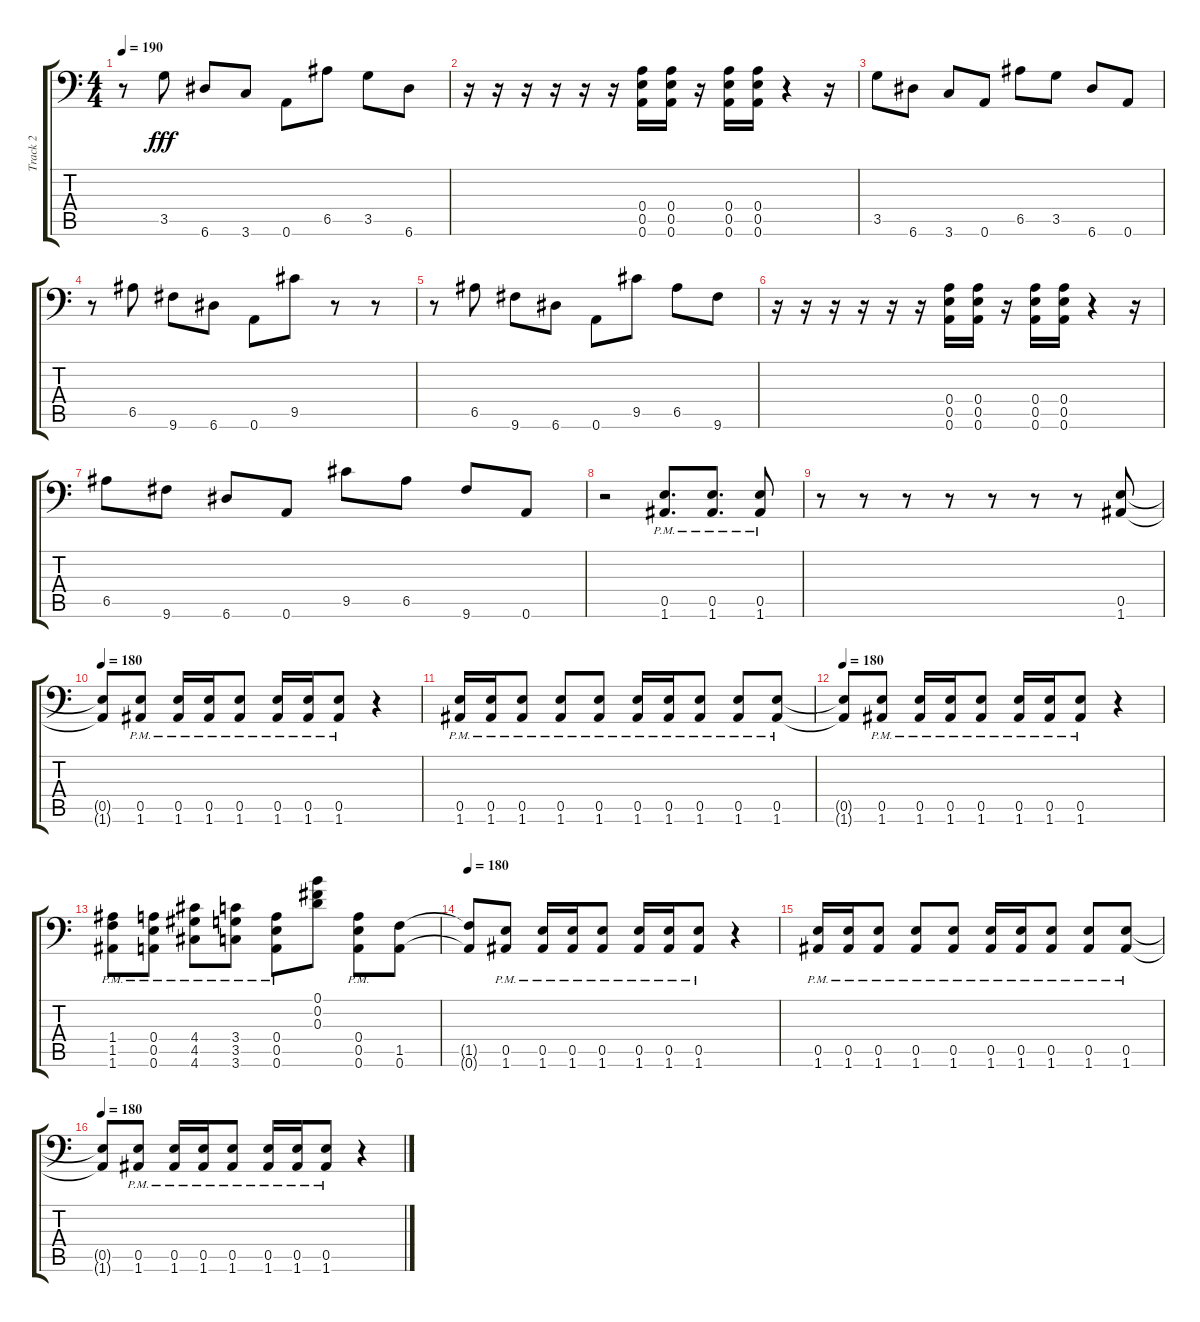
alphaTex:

\track ("Track 2" "Track 2") {instrument distortionguitar}
\staff {score tabs}
\tuning (B3 Gb3 D3 A2 E2 A1) {hide}
\ts (4 4)
\tempo 190
\clef f4
\ks c
r.8{dy fff} 3.5.8 6.6.8 3.6.8 0.6.8 6.5.8 3.5.8 6.6.8 |
r.16 r.16 r.16 r.16 r.16 r.16 (0.4 0.5 0.6).16 (0.4 0.5 0.6).16 r.16 (0.4 0.5 0.6).16 (0.4 0.5 0.6).16 r.4 r.16 |
3.5.8 6.6.8 3.6.8 0.6.8 6.5.8 3.5.8 6.6.8 0.6.8 |
r.8 6.5.8 9.6.8 6.6.8 0.6.8 9.5.8 r.8 r.8 |
r.8 6.5.8 9.6.8 6.6.8 0.6.8 9.5.8 6.5.8 9.6.8 |
r.16 r.16 r.16 r.16 r.16 r.16 (0.4 0.5 0.6).16 (0.4 0.5 0.6).16 r.16 (0.4 0.5 0.6).16 (0.4 0.5 0.6).16 r.4 r.16 |
6.5.8 9.6.8 6.6.8 0.6.8 9.5.8 6.5.8 9.6.8 0.6.8 |
r.2 (0.5{pm} 1.6{pm}).8{d} (0.5{pm} 1.6{pm}).8{d} (0.5{pm} 1.6{pm}).8 |
r.8 r.8 r.8 r.8 r.8 r.8 r.8 (0.5 1.6).8 |
\tempo 180
(0.5{t} 1.6{t}).8 (0.5{pm} 1.6{pm}).8 (0.5{pm} 1.6{pm}).16 (0.5{pm} 1.6{pm}).16 (0.5{pm} 1.6{pm}).8 (0.5{pm} 1.6{pm}).16 (0.5{pm} 1.6{pm}).16 (0.5{pm} 1.6{pm}).8 r.4 |
(0.5{pm} 1.6{pm}).16 (0.5{pm} 1.6{pm}).16 (0.5{pm} 1.6{pm}).8 (0.5{pm} 1.6{pm}).8 (0.5{pm} 1.6{pm}).8 (0.5{pm} 1.6{pm}).16 (0.5{pm} 1.6{pm}).16 (0.5{pm} 1.6{pm}).8 (0.5{pm} 1.6{pm}).8 (0.5{pm} 1.6{pm}).8 |
\tempo 180
(0.5{t} 1.6{t}).8 (0.5{pm} 1.6{pm}).8 (0.5{pm} 1.6{pm}).16 (0.5{pm} 1.6{pm}).16 (0.5{pm} 1.6{pm}).8 (0.5{pm} 1.6{pm}).16 (0.5{pm} 1.6{pm}).16 (0.5{pm} 1.6{pm}).8 r.4 |
(1.4{pm} 1.5{pm} 1.6{pm}).8 (0.4{pm} 0.5{pm} 0.6{pm}).8 (4.4{pm} 4.5{pm} 4.6{pm}).8 (3.4{pm} 3.5{pm} 3.6{pm}).8 (0.4{pm} 0.5{pm} 0.6{pm}).8 (0.1 0.2 0.3).8 (0.4{pm} 0.5{pm} 0.6{pm}).8 (1.5 0.6).8 |
\tempo 180
(1.5{t} 0.6{t}).8 (0.5{pm} 1.6{pm}).8 (0.5{pm} 1.6{pm}).16 (0.5{pm} 1.6{pm}).16 (0.5{pm} 1.6{pm}).8 (0.5{pm} 1.6{pm}).16 (0.5{pm} 1.6{pm}).16 (0.5{pm} 1.6{pm}).8 r.4 |
(0.5{pm} 1.6{pm}).16 (0.5{pm} 1.6{pm}).16 (0.5{pm} 1.6{pm}).8 (0.5{pm} 1.6{pm}).8 (0.5{pm} 1.6{pm}).8 (0.5{pm} 1.6{pm}).16 (0.5{pm} 1.6{pm}).16 (0.5{pm} 1.6{pm}).8 (0.5{pm} 1.6{pm}).8 (0.5{pm} 1.6{pm}).8 |
\tempo 180
(0.5{t} 1.6{t}).8 (0.5{pm} 1.6{pm}).8 (0.5{pm} 1.6{pm}).16 (0.5{pm} 1.6{pm}).16 (0.5{pm} 1.6{pm}).8 (0.5{pm} 1.6{pm}).16 (0.5{pm} 1.6{pm}).16 (0.5{pm} 1.6{pm}).8 r.4
